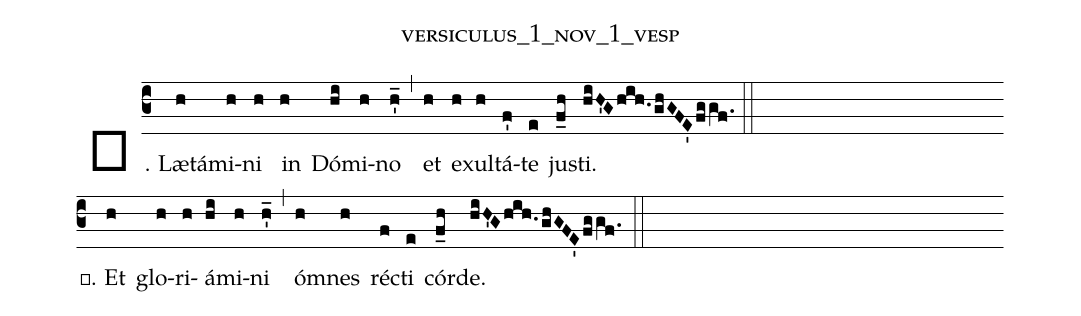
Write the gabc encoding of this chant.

name:versiculus_1_nov_1_vesp;
%%
(c3) ℣. Læ(h)tá()mi(h)ni(h) in(h) Dó(hi)mi(h)no(h_') (,) et(h) ex(h)ul(h)tá(f')te(e) ju(f_h)sti.(hiH'Ghih.ghGFE'fggf.) (::) (Z-)
℟. Et(h) glo(h)ri(h)á(hi)mi(h)ni(h_') (,) ó(h)mnes(h) ré(f)cti(e) cór(f_h)de.(hiH'Ghih.ghGFE'fggf.) (::)
